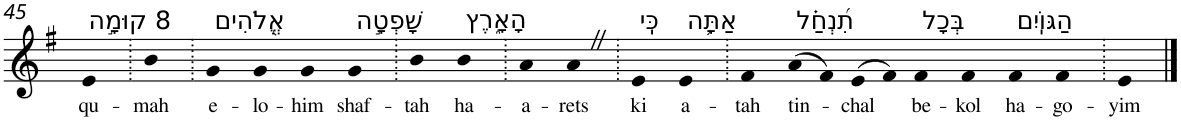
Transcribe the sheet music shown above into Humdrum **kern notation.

**kern	**text
*part1	*part1
*staff1	*staff1
*I"Piano	*
*I'Pno	*
!!LO:PB:g=z
*clefG2	*
*k[f#]	*
*G:	*
=45	=45
!LO:TX:a:t=8 קוּמָ֣ה	!
!	!LO:LY:b
4e	qu-
=46.	=46.
!	!LO:LY:b
4b	-mah
=47.	=47.
!LO:TX:a:t=אֱ֭לֹהִים	!
!	!LO:LY:b
4g	e-
!	!LO:LY:b
4g	-lo-
!	!LO:LY:b
4g	-him
!LO:TX:a:t=שָׁפְטָ֣ה	!
!	!LO:LY:b
4g	shaf-
=48.	=48.
!	!LO:LY:b
4b	-tah
!LO:TX:a:t=הָאָ֑רֶץ	!
!	!LO:LY:b
4b	ha-
=49.	=49.
!	!LO:LY:b
4a	-a-
!	!LO:LY:b
4aZ	-rets
=50.	=50.
!LO:TX:a:t=כִּֽי	!
!	!LO:LY:b
4e	ki
!LO:TX:a:t=אַתָּ֥ה	!
!	!LO:LY:b
4e	a-
=51.	=51.
!	!LO:LY:b
4f#	-tah
!LO:TX:a:t=תִ֝נְחַ֗ל	!
!	!LO:LY:b
(>8a	tin-
8f#)	.
!	!LO:LY:b
(>8e	-chal
8f#)	.
!LO:TX:a:t=בְּכָל	!
!	!LO:LY:b
4f#	be-
!	!LO:LY:b
4f#	-kol
!LO:TX:a:t=הַגּוֹיִֽם	!
!	!LO:LY:b
4f#	ha-
!	!LO:LY:b
4f#	-go-
=52.	=52.
!	!LO:LY:b
4e	-yim
==	==
*-	*-
